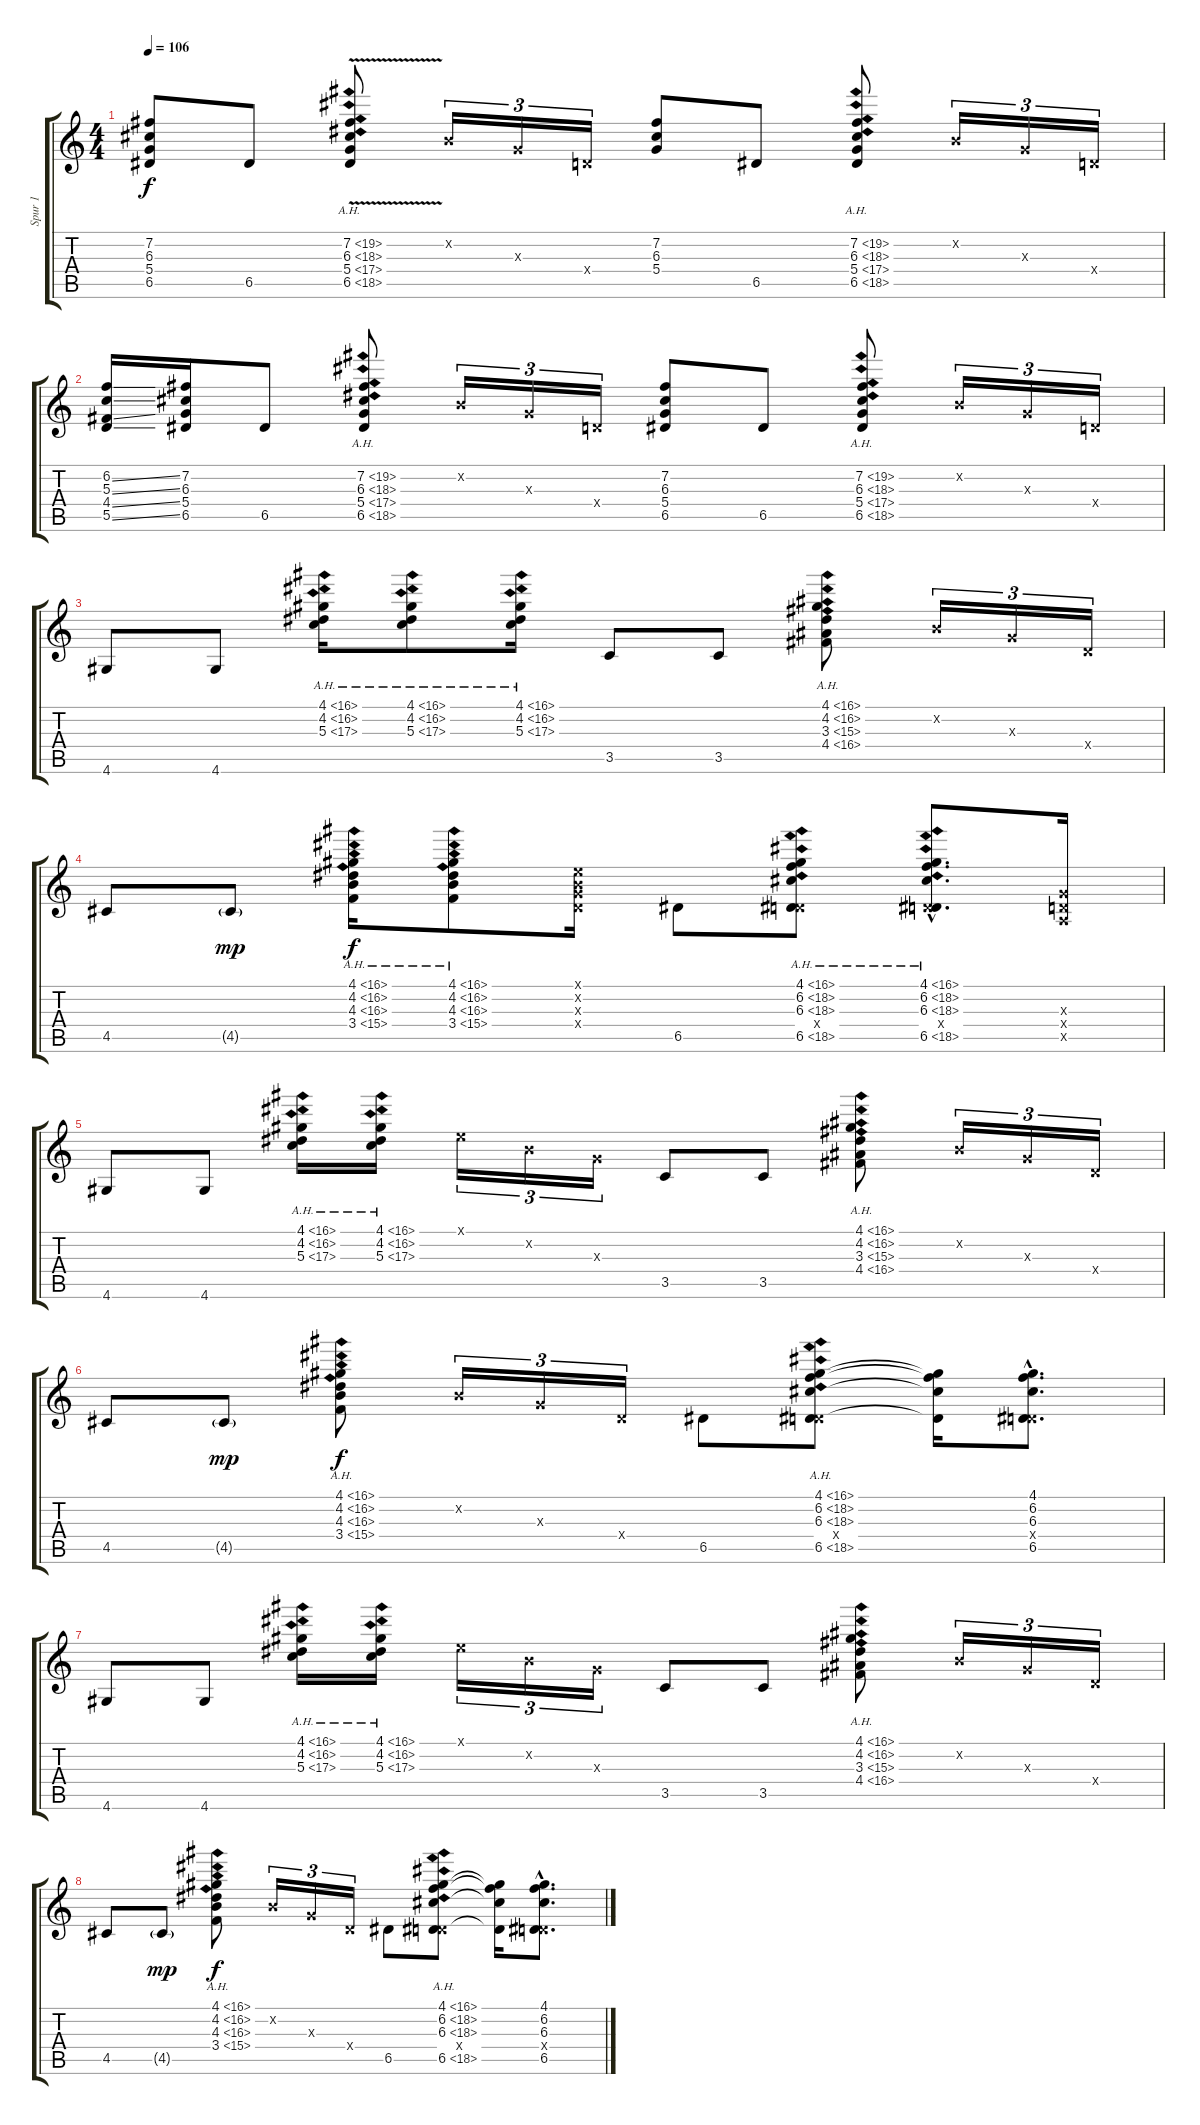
\track ("Spur 1" "Spur 1") {instrument acousticguitarsteel}
\staff {score tabs}
\tuning (E4 B3 G3 D3 A2 E2) {hide}
\ts (4 4)
\tempo 106
\clef g2
\ks c
(7.2 6.3 5.4 6.5).8{dy f} 6.5.8 (7.2{ah 12 v} 6.3{ah 12 v} 5.4{ah 12 v} 6.5{ah 12 v}).8 0.2{x}.16{tu (3 2)} 0.3{x}.16{tu (3 2)} 0.4{x}.16{tu (3 2)} (7.2 6.3 5.4).8 6.5.8 (7.2{ah 12} 6.3{ah 12} 5.4{ah 12} 6.5{ah 12}).8 0.2{x}.16{tu (3 2)} 0.3{x}.16{tu (3 2)} 0.4{x}.16{tu (3 2)} |
(6.2{ss} 5.3{ss} 4.4{ss} 5.5{ss}).16 (7.2 6.3 5.4 6.5).16 6.5.8 (7.2{ah 12} 6.3{ah 12} 5.4{ah 12} 6.5{ah 12}).8 0.2{x}.16{tu (3 2)} 0.3{x}.16{tu (3 2)} 0.4{x}.16{tu (3 2)} (7.2 6.3 5.4 6.5).8 6.5.8 (7.2{ah 12} 6.3{ah 12} 5.4{ah 12} 6.5{ah 12}).8 0.2{x}.16{tu (3 2)} 0.3{x}.16{tu (3 2)} 0.4{x}.16{tu (3 2)} |
4.6.8 4.6.8 (4.1{ah 12} 4.2{ah 12} 5.3{ah 12}).16 (4.1{ah 12} 4.2{ah 12} 5.3{ah 12}).8 (4.1{ah 12} 4.2{ah 12} 5.3{ah 12}).16 3.5.8 3.5.8 (4.1{ah 12} 4.2{ah 12} 3.3{ah 12} 4.4{ah 12}).8 0.2{x}.16{tu (3 2)} 0.3{x}.16{tu (3 2)} 0.4{x}.16{tu (3 2)} |
4.5.8 4.5{g}.8{dy mp} (4.1{ah 12} 4.2{ah 12} 4.3{ah 12} 3.4{ah 12}).16{dy f} (4.1{ah 12} 4.2{ah 12} 4.3{ah 12} 3.4{ah 12}).8 (0.1{x} 0.2{x} 0.3{x} 0.4{x}).16 6.5.8 (4.1{ah 12} 6.2{ah 12} 6.3{ah 12} 0.4{x} 6.5{ah 12}).8 (4.1{ah 12 hac} 6.2{ah 12 hac} 6.3{ah 12 hac} 0.4{hac x} 6.5{ah 12 hac}).8{d} (0.3{x} 0.4{x} 0.5{x}).16 |
4.6.8 4.6.8 (4.1{ah 12} 4.2{ah 12} 5.3{ah 12}).16 (4.1{ah 12} 4.2{ah 12} 5.3{ah 12}).16 0.1{x}.16{tu (3 2)} 0.2{x}.16{tu (3 2)} 0.3{x}.16{tu (3 2)} 3.5.8 3.5.8 (4.1{ah 12} 4.2{ah 12} 3.3{ah 12} 4.4{ah 12}).8 0.2{x}.16{tu (3 2)} 0.3{x}.16{tu (3 2)} 0.4{x}.16{tu (3 2)} |
4.5.8 4.5{g}.8{dy mp} (4.1{ah 12} 4.2{ah 12} 4.3{ah 12} 3.4{ah 12}).8{dy f} 0.2{x}.16{tu (3 2)} 0.3{x}.16{tu (3 2)} 0.4{x}.16{tu (3 2)} 6.5.8 (4.1{ah 12} 6.2{ah 12} 6.3{ah 12} 0.4{x} 6.5{ah 12}).8 (4.1{t} 6.2{t} 6.3{t} 6.5{t}).16 (4.1{hac} 6.2{hac} 6.3{hac} 0.4{hac x} 6.5{hac}).8{d} |
4.6.8{volume 10} 4.6.8 (4.1{ah 12} 4.2{ah 12} 5.3{ah 12}).16{volume 9} (4.1{ah 12} 4.2{ah 12} 5.3{ah 12}).16 0.1{x}.16{tu (3 2)} 0.2{x}.16{tu (3 2)} 0.3{x}.16{tu (3 2)} 3.5.8{volume 8} 3.5.8 (4.1{ah 12} 4.2{ah 12} 3.3{ah 12} 4.4{ah 12}).8{volume 7} 0.2{x}.16{tu (3 2)} 0.3{x}.16{tu (3 2)} 0.4{x}.16{tu (3 2)} |
4.5.8{volume 6} 4.5{g}.8{dy mp} (4.1{ah 12} 4.2{ah 12} 4.3{ah 12} 3.4{ah 12}).8{dy f volume 5} 0.2{x}.16{tu (3 2)} 0.3{x}.16{tu (3 2)} 0.4{x}.16{tu (3 2)} 6.5.8{volume 3} (4.1{ah 12} 6.2{ah 12} 6.3{ah 12} 0.4{x} 6.5{ah 12}).8 (4.1{t} 6.2{t} 6.3{t} 6.5{t}).16 (4.1{hac} 6.2{hac} 6.3{hac} 0.4{hac x} 6.5{hac}).8{d volume 1}
